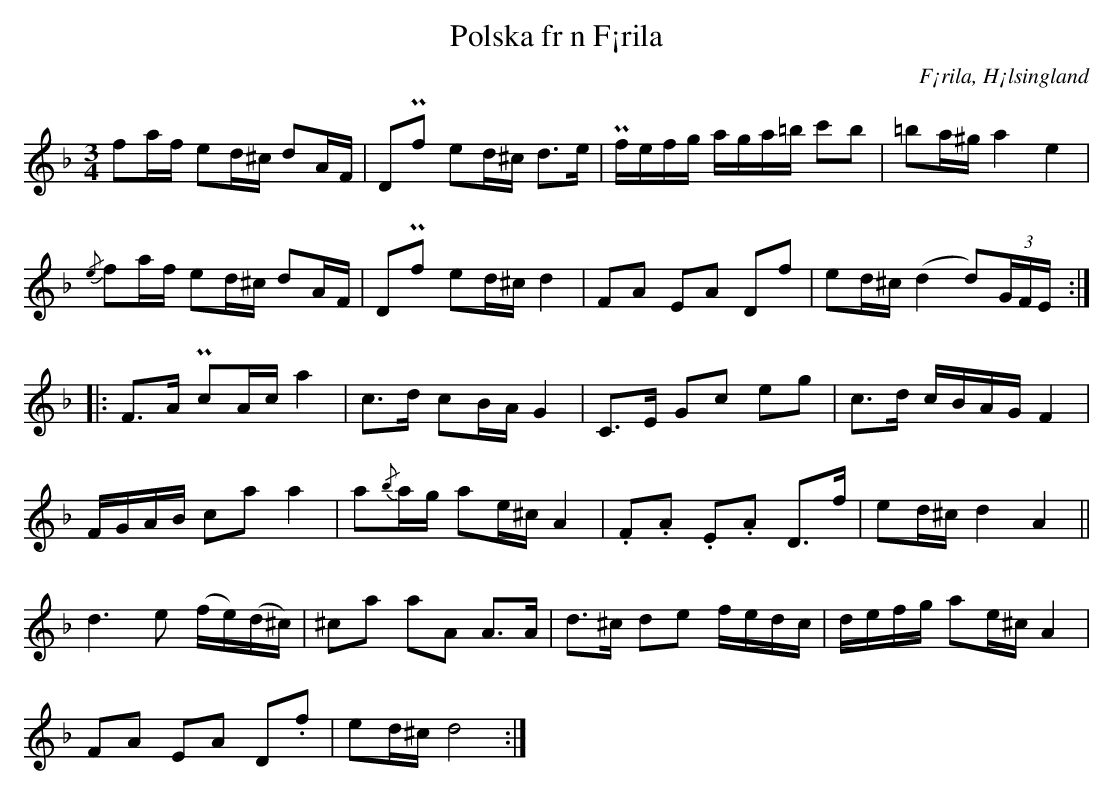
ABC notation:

X:1
T: Polska fr n F¡rila
O: F¡rila, H¡lsingland
M: 3/4
L: 1/16
K: Dm
f2af e2d^c d2AF | D2Pf2 e2d^c d2>e2 | Pfefg aga=b c'2b2 | =b2a^g a4 e4 |
{/e}f2af e2d^c d2AF | D2Pf2 e2d^c d4 | F2A2 E2A2 D2f2 | e2d^c (d4d2)(3GFE ::
F2>A2 Pc2Ac a4 | c2>d2 c2BA G4 | C2>E2 G2c2 e2g2 | c2>d2 cBAG F4 |
FGAB c2a2 a4 | a2{/b}ag a2e^c A4 | .F2.A2 .E2.A2 D2>f2 | e2d^c d4 A4 ||
d6e2 (fe)(d^c) | ^c2a2 a2A2 A2>A2 | d2>^c2 d2e2 fedc | defg a2e^c A4 |
F2A2 E2A2 D2.f2 | e2d^c d8 :|
